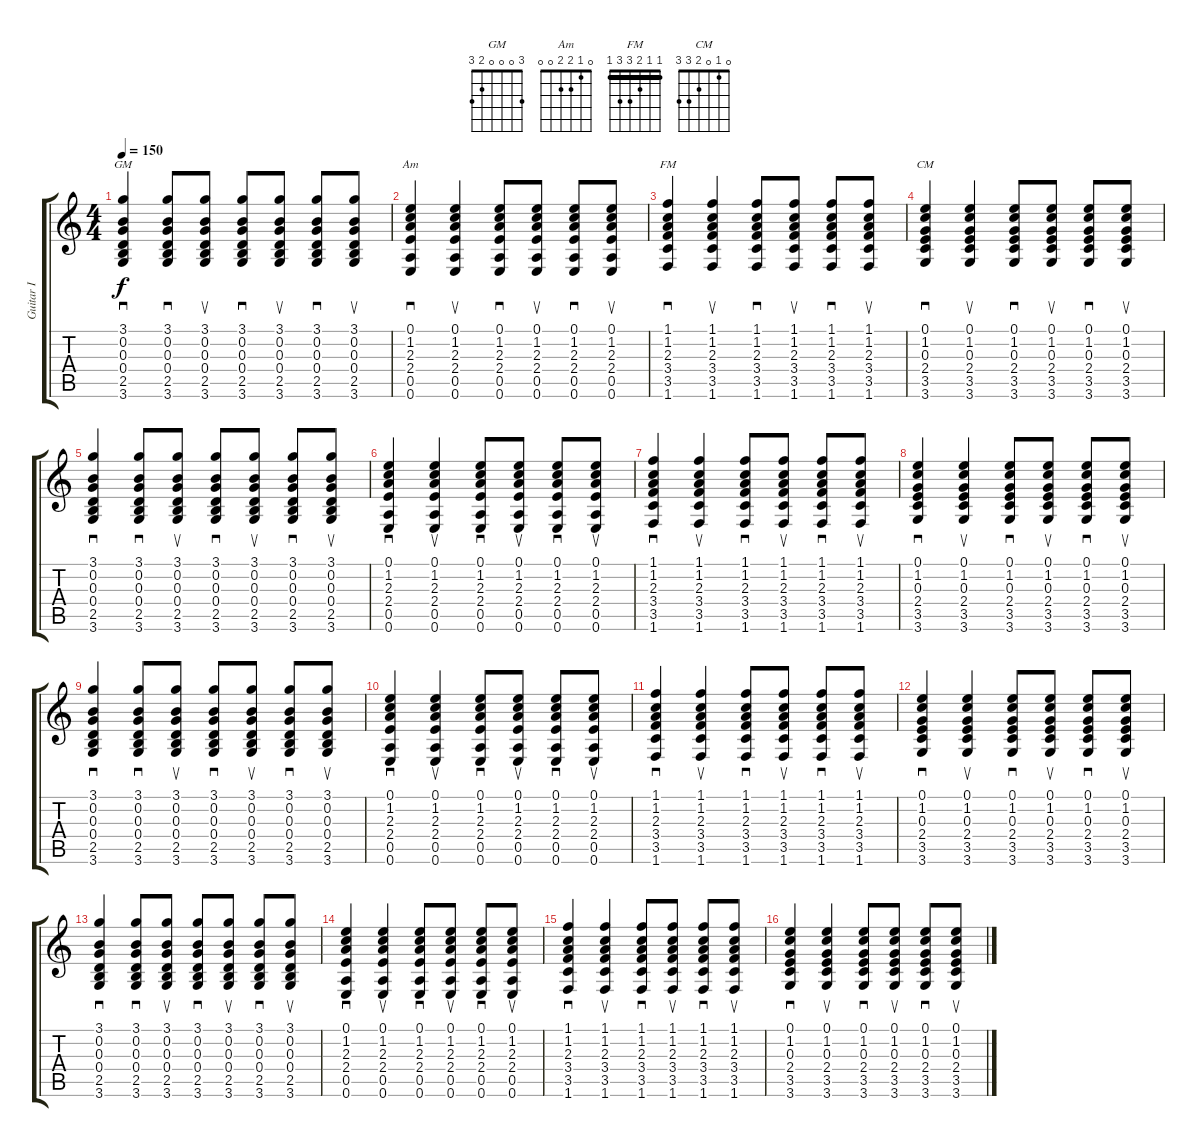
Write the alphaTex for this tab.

\track ("Guitar I" "Guitar I") {instrument acousticguitarsteel}
\staff {score tabs}
\tuning (E4 B3 G3 D3 A2 E2) {hide}
\chord ("GM" 3 0 0 0 2 3)
\chord ("Am" 0 1 2 2 0 0)
\chord ("FM" 1 1 2 3 3 1) {barre 1}
\chord ("CM" 0 1 0 2 3 3)
\ts (4 4)
\tempo 150
\clef g2
\ks c
(3.1 0.2 0.3 0.4 2.5 3.6).4{sd ch "GM" dy f} (3.1 0.2 0.3 0.4 2.5 3.6).8{sd} (3.1 0.2 0.3 0.4 2.5 3.6).8{su} (3.1 0.2 0.3 0.4 2.5 3.6).8{sd} (3.1 0.2 0.3 0.4 2.5 3.6).8{su} (3.1 0.2 0.3 0.4 2.5 3.6).8{sd} (3.1 0.2 0.3 0.4 2.5 3.6).8{su} |
(0.1 1.2 2.3 2.4 0.5 0.6).4{sd ch "Am"} (0.1 1.2 2.3 2.4 0.5 0.6).4{su} (0.1 1.2 2.3 2.4 0.5 0.6).8{sd} (0.1 1.2 2.3 2.4 0.5 0.6).8{su} (0.1 1.2 2.3 2.4 0.5 0.6).8{sd} (0.1 1.2 2.3 2.4 0.5 0.6).8{su} |
(1.1 1.2 2.3 3.4 3.5 1.6).4{sd ch "FM"} (1.1 1.2 2.3 3.4 3.5 1.6).4{su} (1.1 1.2 2.3 3.4 3.5 1.6).8{sd} (1.1 1.2 2.3 3.4 3.5 1.6).8{su} (1.1 1.2 2.3 3.4 3.5 1.6).8{sd} (1.1 1.2 2.3 3.4 3.5 1.6).8{su} |
(0.1 1.2 0.3 2.4 3.5 3.6).4{sd ch "CM"} (0.1 1.2 0.3 2.4 3.5 3.6).4{su} (0.1 1.2 0.3 2.4 3.5 3.6).8{sd} (0.1 1.2 0.3 2.4 3.5 3.6).8{su} (0.1 1.2 0.3 2.4 3.5 3.6).8{sd} (0.1 1.2 0.3 2.4 3.5 3.6).8{su} |
(3.1 0.2 0.3 0.4 2.5 3.6).4{sd} (3.1 0.2 0.3 0.4 2.5 3.6).8{sd} (3.1 0.2 0.3 0.4 2.5 3.6).8{su} (3.1 0.2 0.3 0.4 2.5 3.6).8{sd} (3.1 0.2 0.3 0.4 2.5 3.6).8{su} (3.1 0.2 0.3 0.4 2.5 3.6).8{sd} (3.1 0.2 0.3 0.4 2.5 3.6).8{su} |
(0.1 1.2 2.3 2.4 0.5 0.6).4{sd} (0.1 1.2 2.3 2.4 0.5 0.6).4{su} (0.1 1.2 2.3 2.4 0.5 0.6).8{sd} (0.1 1.2 2.3 2.4 0.5 0.6).8{su} (0.1 1.2 2.3 2.4 0.5 0.6).8{sd} (0.1 1.2 2.3 2.4 0.5 0.6).8{su} |
(1.1 1.2 2.3 3.4 3.5 1.6).4{sd} (1.1 1.2 2.3 3.4 3.5 1.6).4{su} (1.1 1.2 2.3 3.4 3.5 1.6).8{sd} (1.1 1.2 2.3 3.4 3.5 1.6).8{su} (1.1 1.2 2.3 3.4 3.5 1.6).8{sd} (1.1 1.2 2.3 3.4 3.5 1.6).8{su} |
(0.1 1.2 0.3 2.4 3.5 3.6).4{sd} (0.1 1.2 0.3 2.4 3.5 3.6).4{su} (0.1 1.2 0.3 2.4 3.5 3.6).8{sd} (0.1 1.2 0.3 2.4 3.5 3.6).8{su} (0.1 1.2 0.3 2.4 3.5 3.6).8{sd} (0.1 1.2 0.3 2.4 3.5 3.6).8{su} |
(3.1 0.2 0.3 0.4 2.5 3.6).4{sd} (3.1 0.2 0.3 0.4 2.5 3.6).8{sd} (3.1 0.2 0.3 0.4 2.5 3.6).8{su} (3.1 0.2 0.3 0.4 2.5 3.6).8{sd} (3.1 0.2 0.3 0.4 2.5 3.6).8{su} (3.1 0.2 0.3 0.4 2.5 3.6).8{sd} (3.1 0.2 0.3 0.4 2.5 3.6).8{su} |
(0.1 1.2 2.3 2.4 0.5 0.6).4{sd} (0.1 1.2 2.3 2.4 0.5 0.6).4{su} (0.1 1.2 2.3 2.4 0.5 0.6).8{sd} (0.1 1.2 2.3 2.4 0.5 0.6).8{su} (0.1 1.2 2.3 2.4 0.5 0.6).8{sd} (0.1 1.2 2.3 2.4 0.5 0.6).8{su} |
(1.1 1.2 2.3 3.4 3.5 1.6).4{sd} (1.1 1.2 2.3 3.4 3.5 1.6).4{su} (1.1 1.2 2.3 3.4 3.5 1.6).8{sd} (1.1 1.2 2.3 3.4 3.5 1.6).8{su} (1.1 1.2 2.3 3.4 3.5 1.6).8{sd} (1.1 1.2 2.3 3.4 3.5 1.6).8{su} |
(0.1 1.2 0.3 2.4 3.5 3.6).4{sd} (0.1 1.2 0.3 2.4 3.5 3.6).4{su} (0.1 1.2 0.3 2.4 3.5 3.6).8{sd} (0.1 1.2 0.3 2.4 3.5 3.6).8{su} (0.1 1.2 0.3 2.4 3.5 3.6).8{sd} (0.1 1.2 0.3 2.4 3.5 3.6).8{su} |
(3.1 0.2 0.3 0.4 2.5 3.6).4{sd} (3.1 0.2 0.3 0.4 2.5 3.6).8{sd} (3.1 0.2 0.3 0.4 2.5 3.6).8{su} (3.1 0.2 0.3 0.4 2.5 3.6).8{sd} (3.1 0.2 0.3 0.4 2.5 3.6).8{su} (3.1 0.2 0.3 0.4 2.5 3.6).8{sd} (3.1 0.2 0.3 0.4 2.5 3.6).8{su} |
(0.1 1.2 2.3 2.4 0.5 0.6).4{sd} (0.1 1.2 2.3 2.4 0.5 0.6).4{su} (0.1 1.2 2.3 2.4 0.5 0.6).8{sd} (0.1 1.2 2.3 2.4 0.5 0.6).8{su} (0.1 1.2 2.3 2.4 0.5 0.6).8{sd} (0.1 1.2 2.3 2.4 0.5 0.6).8{su} |
(1.1 1.2 2.3 3.4 3.5 1.6).4{sd} (1.1 1.2 2.3 3.4 3.5 1.6).4{su} (1.1 1.2 2.3 3.4 3.5 1.6).8{sd} (1.1 1.2 2.3 3.4 3.5 1.6).8{su} (1.1 1.2 2.3 3.4 3.5 1.6).8{sd} (1.1 1.2 2.3 3.4 3.5 1.6).8{su} |
(0.1 1.2 0.3 2.4 3.5 3.6).4{sd} (0.1 1.2 0.3 2.4 3.5 3.6).4{su} (0.1 1.2 0.3 2.4 3.5 3.6).8{sd} (0.1 1.2 0.3 2.4 3.5 3.6).8{su} (0.1 1.2 0.3 2.4 3.5 3.6).8{sd} (0.1 1.2 0.3 2.4 3.5 3.6).8{su}
